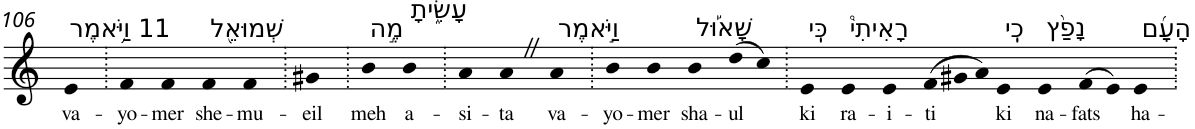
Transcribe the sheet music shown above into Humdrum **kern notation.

**kern	**text
*part1	*part1
*staff1	*staff1
*I"Piano	*
*I'Pno	*
!!LO:PB:g=z
*clefG2	*
*k[]	*
=106	=106
!LO:TX:a:t=11 וַיֹּ֥אמֶר	!
!	!LO:LY:b
4e	va-
=107.	=107.
!	!LO:LY:b
4f	-yo-
!	!LO:LY:b
4f	-mer
!LO:TX:a:t=שְׁמוּאֵ֖ל	!
!	!LO:LY:b
4f	she-
!	!LO:LY:b
4f	-mu-
=108.	=108.
!	!LO:LY:b
4g#X	-eil
=109.	=109.
!LO:TX:a:t=מֶ֣ה	!
!	!LO:LY:b
4b	meh
!LO:TX:a:t=עָשִׂ֑יתָ	!
!	!LO:LY:b
4b	a-
=110.	=110.
!	!LO:LY:b
4a	-si-
!	!LO:LY:b
4aZ	-ta
!LO:TX:a:t=וַיֹּ֣אמֶר	!
!	!LO:LY:b
4a	va-
=111.	=111.
!	!LO:LY:b
4b	-yo-
!	!LO:LY:b
4b	-mer
!LO:TX:a:t=שָׁא֡וּל	!
!	!LO:LY:b
4b	sha-
!	!LO:LY:b
(>8dd	-ul
8cc)	.
=112.	=112.
!LO:TX:a:t=כִּֽי	!
!	!LO:LY:b
4e	ki
!LO:TX:a:t=רָאִיתִי֩	!
!	!LO:LY:b
4e	ra-
!	!LO:LY:b
4e	-i-
*Xtuplet	*
!	!LO:LY:b
(>12f	-ti
12g#X	.
12a)	.
!LO:TX:a:t=כִֽי	!
!	!LO:LY:b
4e	ki
!LO:TX:a:t=נָפַ֨ץ	!
!	!LO:LY:b
4e	na-
!	!LO:LY:b
(>8f	-fats
8e)	.
!LO:TX:a:t=הָעָ֜ם	!
!	!LO:LY:b
4e	ha-
=.	=.
*-	*-
